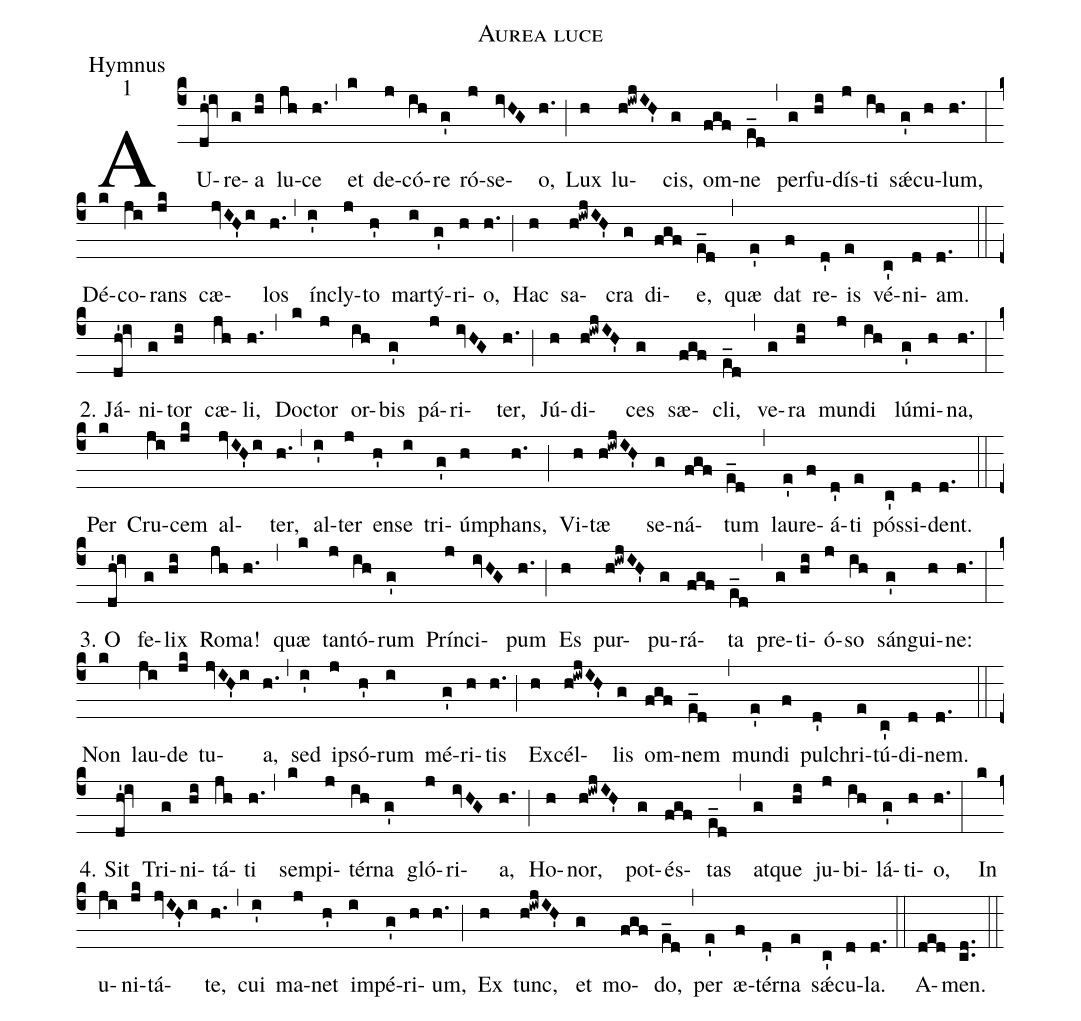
name:Aurea luce;
office-part:Hymnus;
mode:1;
%%
(c4)AU(dh'!iv)re(g)a(hi) lu(jh)ce(h.) (,) et(k) de(j)có(ih)re(g') ró(j)se(ivHG)o,(h.) (;)
Lux(h) lu(h!iwjIH')cis,(g) om(fgf)ne(e_d) (,) per(g)fu(hi)dís(j)ti(ih) sǽ(g')cu(h)lum,(h.) (:)
Dé(k)co(ji)rans(jk) cæ(jvIH'i)los(h.) (,) ín(i')cly(j)to(h') mar(i)tý(g')ri(h)o,(h.) (;)
Hac(h) sa(h!iwjIH')cra(g) di(fgf)e,(e_d) (,) quæ(e') dat(f) re(d')is(e) vé(c')ni(d)am.(d.) (::)

2. Já(dh'!iv)ni(g)tor(hi) cæ(jh)li,(h.) (,) Doc(k)tor(j) or(ih)bis(g') pá(j)ri(ivHG)ter,(h.) (;)
Jú(h)di(h!iwjIH')ces(g) sæ(fgf)cli,(e_d) (,) ve(g)ra(hi) mun(j)di(ih) lú(g')mi(h)na,(h.) (:)
Per(k) Cru(ji)cem(jk) al(jvIH'i)ter,(h.) (,) al(i')ter(j) en(h')se(i) tri(g')úm(h)phans,(h.) (;)
Vi(h)tæ(h!iwjIH') se(g)ná(fgf)tum(e_d) (,) lau(e')re(f)á(d')ti(e) pós(c')si(d)dent.(d.) (::)

3. O(dh'!iv) fe(g)lix(hi) Ro(jh)ma!(h.) (,) quæ(k) tan(j)tó(ih)rum(g') Prín(j)ci(ivHG)pum(h.) (;)
Es(h) pur(h!iwjIH')pu(g)rá(fgf)ta(e_d) (,) pre(g)ti(hi)ó(j)so(ih) sán(g')gui(h)ne:(h.) (:)
Non(k) lau(ji)de(jk) tu(jvIH'i)a,(h.) (,) sed(i') ip(j)só(h')rum(i) mé(g')ri(h)tis(h.) (;)
Ex(h)cél(h!iwjIH')lis(g) om(fgf)nem(e_d) (,) mun(e')di(f) pul(d')chri(e)tú(c')di(d)nem.(d.) (::)

4. Sit(dh'!iv) Tri(g)ni(hi)tá(jh)ti(h.) (,) sem(k)pi(j)tér(ih)na(g') gló(j)ri(ivHG)a,(h.) (;)
Ho(h)nor,(h!iwjIH') pot(g)és(fgf)tas(e_d) (,) at(g)que(hi) ju(j)bi(ih)lá(g')ti(h)o,(h.) (:)
In(k) u(ji)ni(jk)tá(jvIH'i)te,(h.) (,) c{ui}(i') ma(j)net(h') im(i)pé(g')ri(h)um,(h.) (;)
Ex(h) tunc,(h!iwjIH') et(g) mo(fgf)do,(e_d) (,) per(e') æ(f)tér(d')na(e) sǽ(c')cu(d)la.(d.) (::)
A(ded)men.(cd..) (::)
